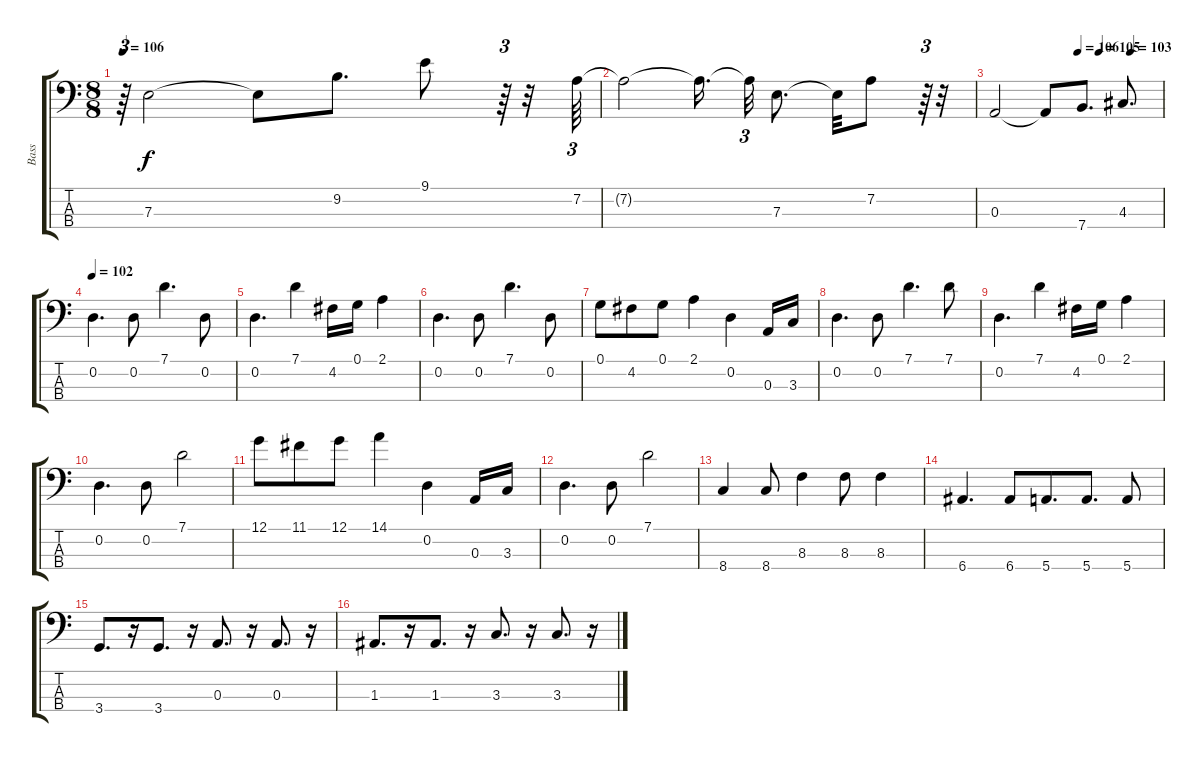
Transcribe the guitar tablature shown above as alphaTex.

\track ("Bass" "Bass") {instrument electricbassfinger}
\staff {score tabs}
\tuning (G2 D2 A1 E1) {hide}
\ts (8 8)
\tempo 106
\clef f4
\ks c
r.64{tu (3 2) dy f} 7.3.2 7.3{t}.8 9.2.8{d} 9.1.8 r.64{tu (3 2)} r.32 7.2.64{tu (3 2)} |
7.2{t}.2 7.2{t}.16{d beam splitsecondary} 7.2{t}.32{tu (3 2)} 7.3.8{d} 7.3{t}.32 7.2.8 r.64{tu (3 2)} r.32 |
\tempo (106 0.5)
\tempo (105 0.625)
\tempo (103 0.8125)
0.3.2 0.3{t}.8 7.4.8{d} 4.3.8{d} |
\tempo 102
0.2.4{d} 0.2.8 7.1.4{d} 0.2.8 |
0.2.4{d} 7.1.4 4.2.16 0.1.16 2.1.4 |
0.2.4{d} 0.2.8 7.1.4{d} 0.2.8 |
0.1.8 4.2.8 0.1.8 2.1.4 0.2.4 0.3.16 3.3.16 |
0.2.4{d} 0.2.8 7.1.4{d} 7.1.8 |
0.2.4{d} 7.1.4 4.2.16 0.1.16 2.1.4 |
0.2.4{d} 0.2.8 7.1.2 |
12.1.8 11.1.8 12.1.8 14.1.4 0.2.4 0.3.16 3.3.16 |
0.2.4{d} 0.2.8 7.1.2 |
8.4.4 8.4.8 8.3.4 8.3.8 8.3.4 |
6.4.4{d} 6.4.8 5.4.8{d} 5.4.8{d} 5.4.8 |
3.4.8{d} r.16 3.4.8{d} r.16 0.3.8{d} r.16 0.3.8{d} r.16 |
1.3.8{d} r.16 1.3.8{d} r.16 3.3.8{d} r.16 3.3.8{d} r.16
